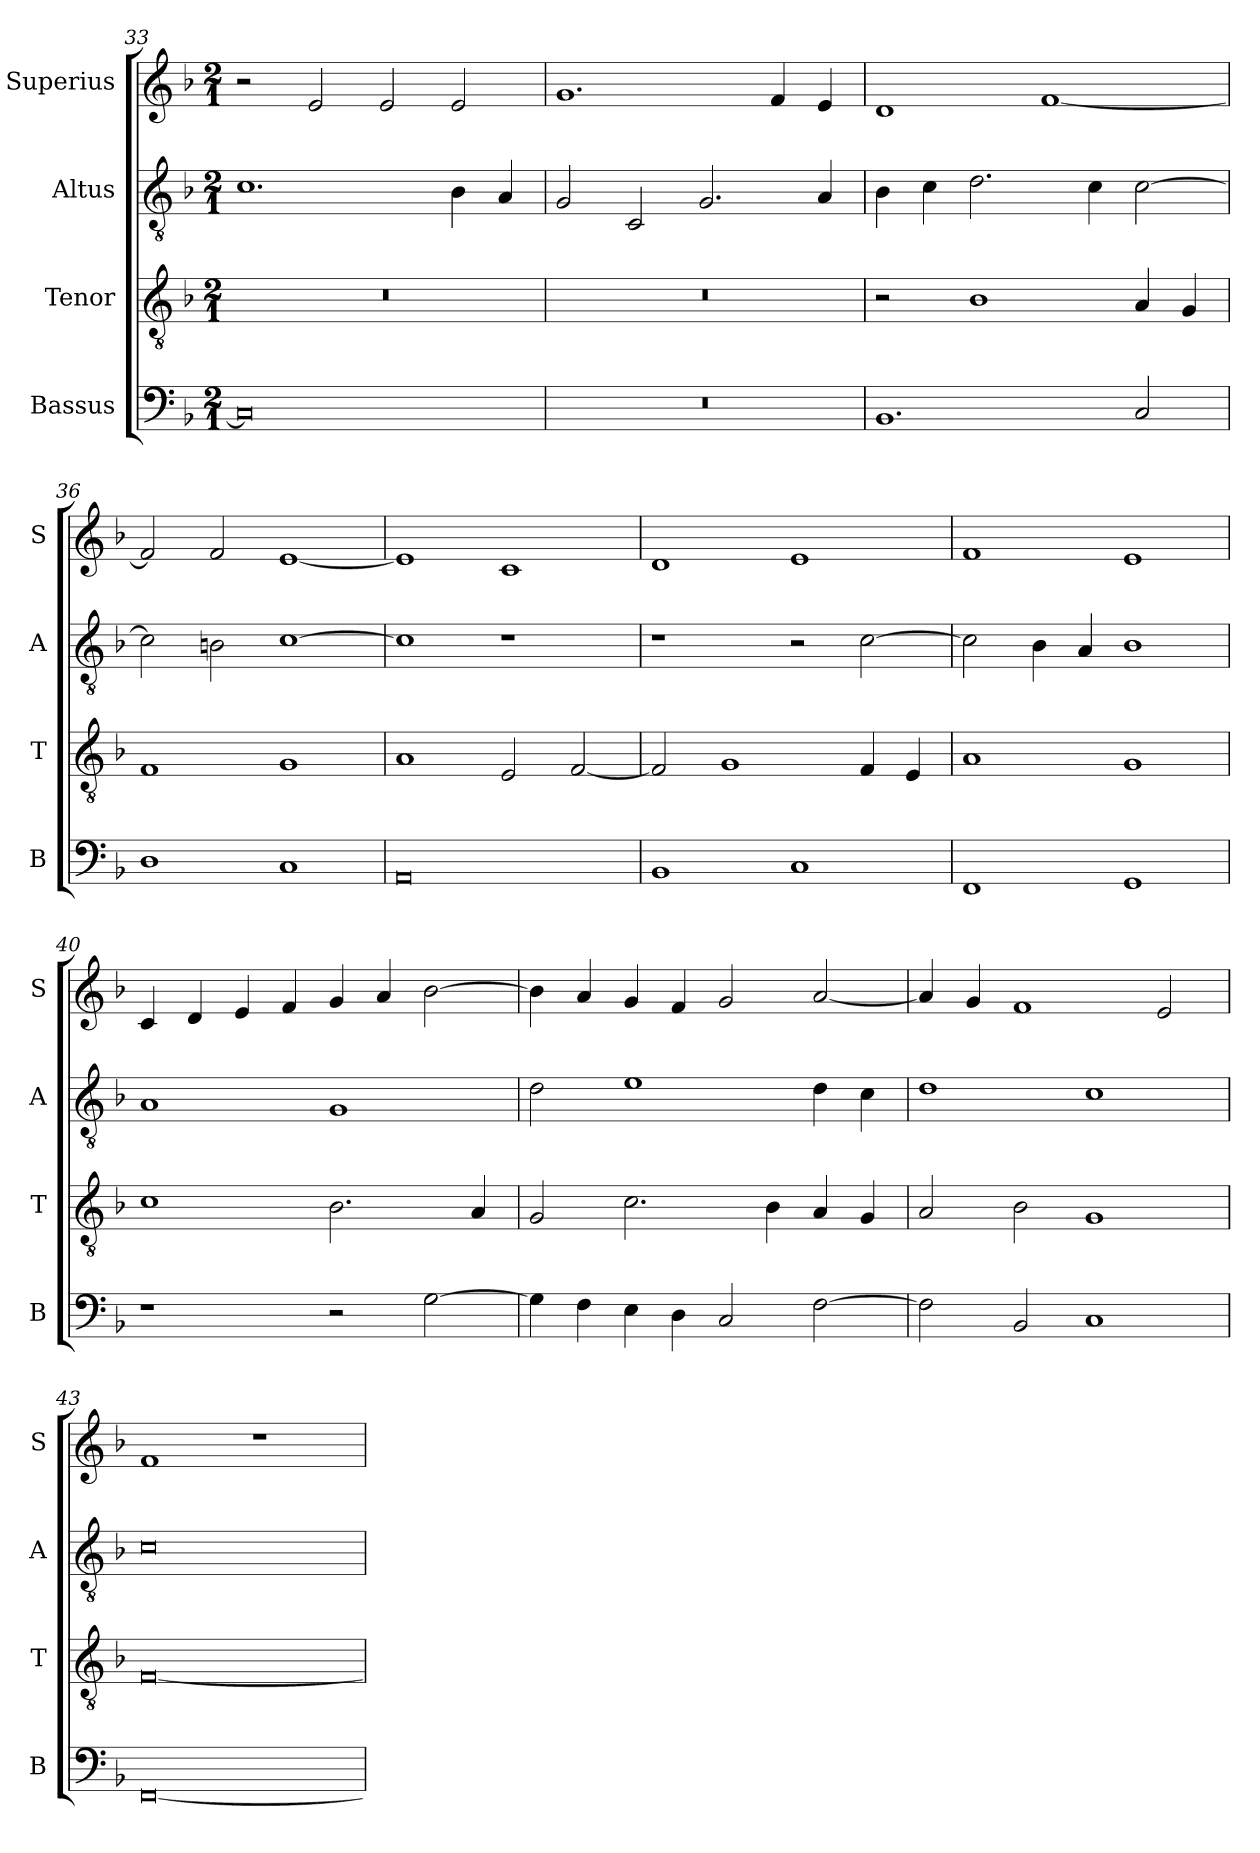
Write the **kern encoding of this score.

**kern	**kern	**kern	**kern
*part4	*part3	*part2	*part1
*staff4	*staff3	*staff2	*staff1
*I"Bassus	*I"Tenor	*I"Altus	*I"Superius
*I'B	*I'T	*I'A	*I'S
*clefF4	*clefGv2	*clefGv2	*clefG2
*k[b-]	*k[b-]	*k[b-]	*k[b-]
*F:	*F:	*F:	*F:
*M2/1	*M2/1	*M2/1	*M2/1
=33	=33	=33	=33
0C]	0r	1.c	2r
.	.	.	2e
.	.	.	2e
.	.	4B-	2e
.	.	4A	.
=34	=34	=34	=34
0r	0r	2G	1.g
.	.	2C	.
.	.	2.G	.
.	.	.	4f
.	.	4A	4e
=35	=35	=35	=35
1.BB-	2r	4B-	1d
.	.	4c	.
.	1B-	2.d	.
.	.	.	[1f
.	.	4c	.
2C	4A	[2c	.
.	4G	.	.
=36	=36	=36	=36
1D	1F	2c]	2f]
.	.	2Bn	2f
1C	1G	[1c	[1e
=37	=37	=37	=37
0AA	1A	1c]	1e]
.	2E	1r	1c
.	[2F	.	.
=38	=38	=38	=38
1BB-	2F]	1r	1d
.	1G	.	.
1C	.	2r	1e
.	4F	[2c	.
.	4E	.	.
=39	=39	=39	=39
1FF	1A	2c]	1f
.	.	4B-	.
.	.	4A	.
1GG	1G	1B-	1e
=40	=40	=40	=40
1r	1c	1A	4c
.	.	.	4d
.	.	.	4e
.	.	.	4f
2r	2.B-	1G	4g
.	.	.	4a
[2G	.	.	[2b-
.	4A	.	.
=41	=41	=41	=41
4G]	2G	2d	4b-]
4F	.	.	4a
4E	2.c	1e	4g
4D	.	.	4f
2C	.	.	2g
.	4B-	.	.
[2F	4A	4d	[2a
.	4G	4c	.
=42	=42	=42	=42
2F]	2A	1d	4a]
.	.	.	4g
2BB-	2B-	.	1f
1C	1G	1c	.
.	.	.	2e
=43	=43	=43	=43
[0FF	[0F	0c	1f
.	.	.	1r
=	=	=	=
*-	*-	*-	*-
